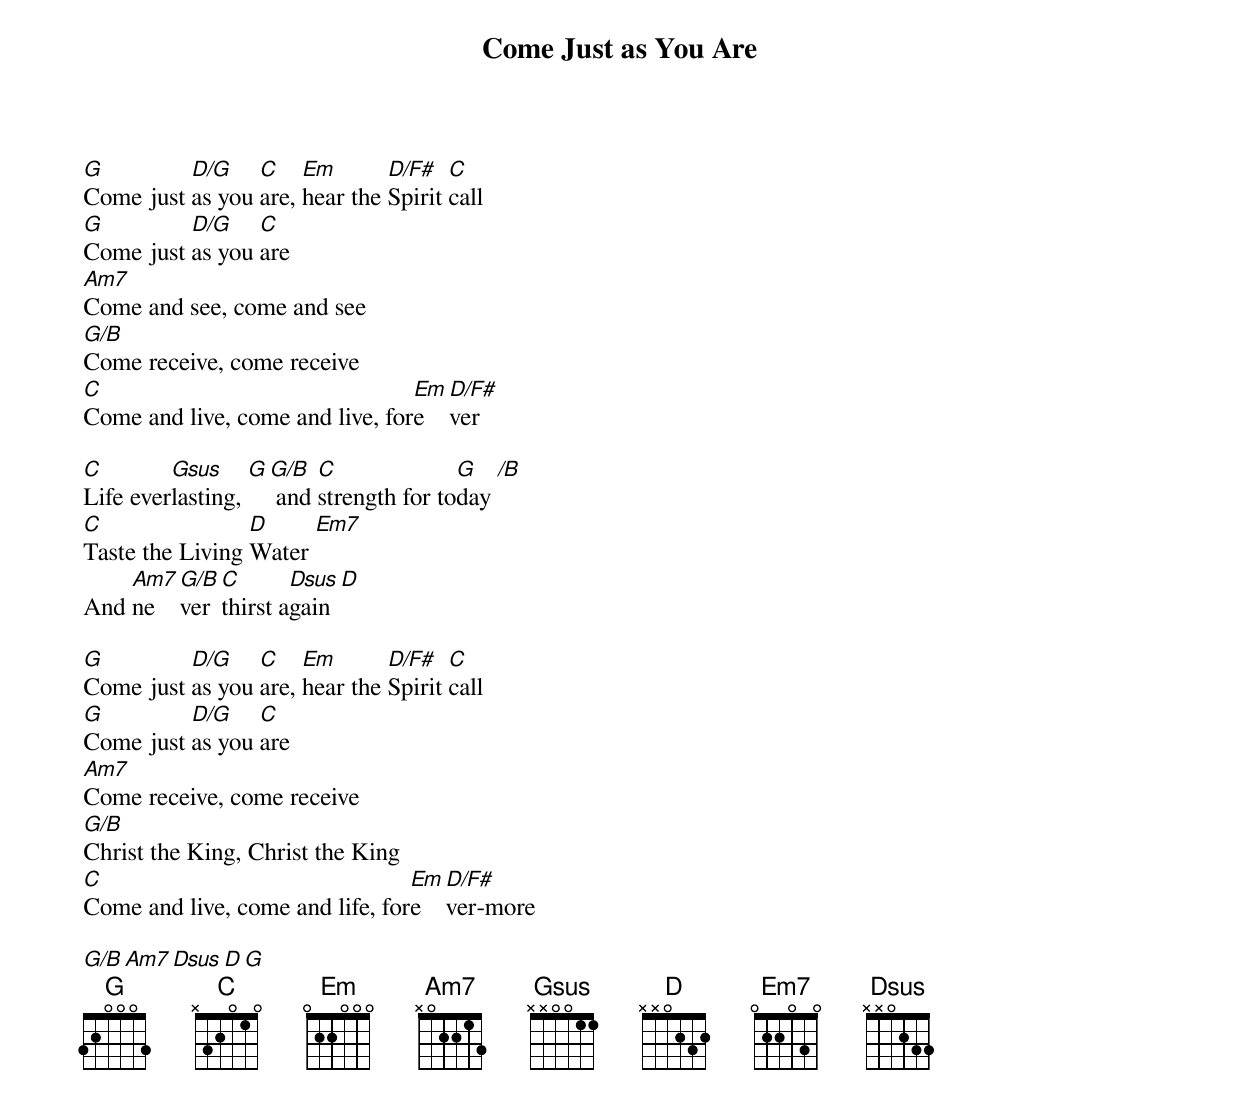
{title: Come Just as You Are}
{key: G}
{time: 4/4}
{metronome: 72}
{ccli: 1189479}
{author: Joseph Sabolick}
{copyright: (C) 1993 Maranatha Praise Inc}

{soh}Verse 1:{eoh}
[G]Come just [D/G]as you [C]are, [Em]hear the [D/F#]Spirit [C]call
[G]Come just [D/G]as you [C]are
[Am7]Come and see, come and see
[G/B]Come receive, come receive
[C]Come and live, come and live, for[Em]e[D/F#]ver

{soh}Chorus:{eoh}
[C]Life ever[Gsus]lasting, [G][G/B] and [C]strength for to[G]day [/B]
[C]Taste the Living [D]Water [Em7]
And [Am7]ne[G/B]ver [C]thirst a[Dsus]gain [D]

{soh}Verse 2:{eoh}
[G]Come just [D/G]as you [C]are, [Em]hear the [D/F#]Spirit [C]call
[G]Come just [D/G]as you [C]are
[Am7]Come receive, come receive
[G/B]Christ the King, Christ the King
[C]Come and live, come and life, for[Em]e[D/F#]ver-more

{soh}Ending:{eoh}
[G/B][Am7][Dsus][D][G]
